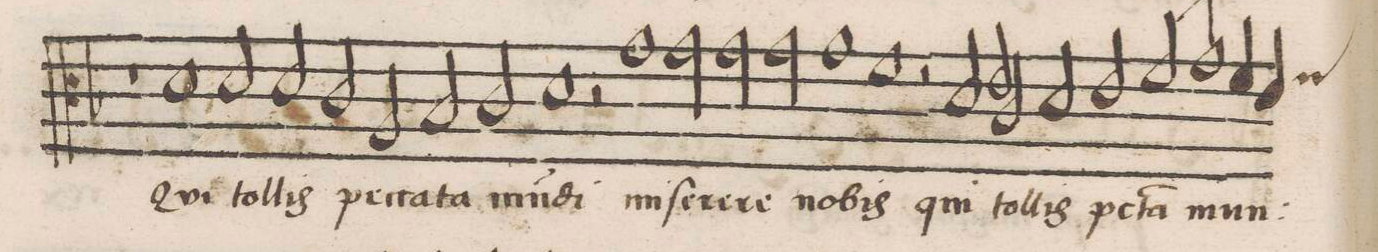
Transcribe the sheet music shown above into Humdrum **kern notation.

**kern	**text
*I"ALTVS	*
*clefC3	*
*k[b-]	*
*met(C)	*
*M2/1	*
1r	.
1d\	Qui
=58-	=58-
2d/	tol-
2d/	-lis
2c/	pec-
2A/	-ca-
=59-	=59-
2B-/	-ta
2c/	m(u)n-
1d\	-di
=60-	=60-
2r	.
1g\	mi-
*2\right	*
2g\	-ſe-
=61-	=61-
2g\	-re-
2g\	-re
1g\	no-
=62-	=62-
1f\	-bis
2r	.
2d/	qui
=63-	=63-
2e/	tol-
2c/	-lis
2d/	p(ec)-
2e/	-c(a)-
=64-	=64-
2f/	-ta
1g\	mun-
4f/	.
*custos:f	*
4e/	.
=65-	=65-
*-	*-
